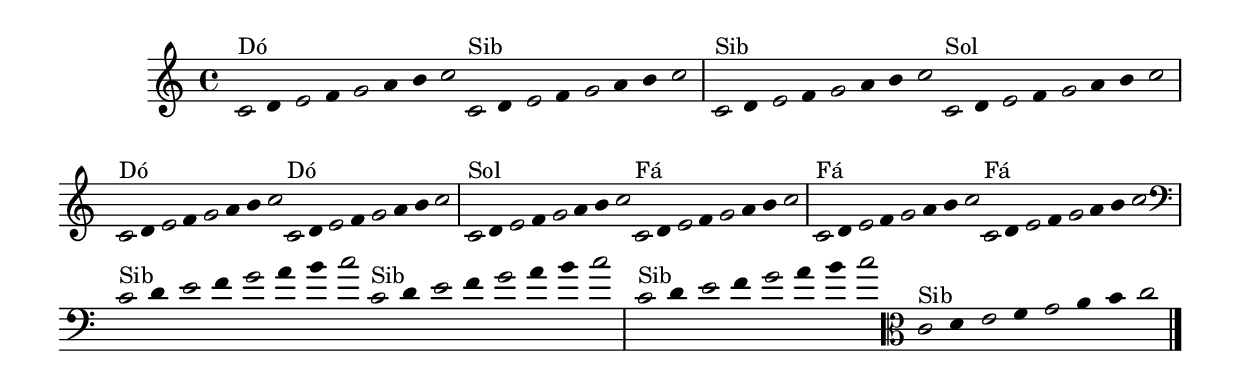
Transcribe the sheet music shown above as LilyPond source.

\version "2.16.0"

%\header { texidoc="1 - Improvisando e Imitando com o Fa - Instrumentos em si bemol"}

\relative c' {

  \override Staff.TimeSignature #'style = #'()
  \time 4/4 
  \override Score.BarNumber #'transparent = ##t
                                %\override Score.RehearsalMark #'font-family = #'roman
  \override Score.RehearsalMark #'font-size = #-2
  \override Stem #'transparent = ##t
  \override Beam #'transparent = ##t

                                % CLARINETE

  \tag #'cl {


    \once \override Voice.NoteHead #'stencil = #ly:text-interface::print
    \once \override Voice.NoteHead #'text = #(make-musicglyph-markup "noteheads.s1")

    c16^\markup{Dó}
    d

    \once \override Voice.NoteHead #'stencil = #ly:text-interface::print
    \once \override Voice.NoteHead #'text = #(make-musicglyph-markup "noteheads.s1")

    e
    f

    \once \override Voice.NoteHead #'stencil = #ly:text-interface::print
    \once \override Voice.NoteHead #'text = #(make-musicglyph-markup "noteheads.s1")

    g
    a
    b

    \once \override Voice.NoteHead #'stencil = #ly:text-interface::print
    \once \override Voice.NoteHead #'text = #(make-musicglyph-markup "noteheads.s1")

    c

  }

                                % FLAUTA

  \tag #'fl {

    
    \once \override Voice.NoteHead #'stencil = #ly:text-interface::print
    \once \override Voice.NoteHead #'text = #(make-musicglyph-markup "noteheads.s1")

    c,16^\markup{Sib}
    d

    \once \override Voice.NoteHead #'stencil = #ly:text-interface::print
    \once \override Voice.NoteHead #'text = #(make-musicglyph-markup "noteheads.s1")

    e
    f

    \once \override Voice.NoteHead #'stencil = #ly:text-interface::print
    \once \override Voice.NoteHead #'text = #(make-musicglyph-markup "noteheads.s1")

    g
    a
    b

    \once \override Voice.NoteHead #'stencil = #ly:text-interface::print
    \once \override Voice.NoteHead #'text = #(make-musicglyph-markup "noteheads.s1")

    c

  }


                                % OBOÉ

  \tag #'ob {

    
    \once \override Voice.NoteHead #'stencil = #ly:text-interface::print
    \once \override Voice.NoteHead #'text = #(make-musicglyph-markup "noteheads.s1")

    c,16^\markup{Sib}
    d

    \once \override Voice.NoteHead #'stencil = #ly:text-interface::print
    \once \override Voice.NoteHead #'text = #(make-musicglyph-markup "noteheads.s1")

    e
    f

    \once \override Voice.NoteHead #'stencil = #ly:text-interface::print
    \once \override Voice.NoteHead #'text = #(make-musicglyph-markup "noteheads.s1")

    g
    a
    b

    \once \override Voice.NoteHead #'stencil = #ly:text-interface::print
    \once \override Voice.NoteHead #'text = #(make-musicglyph-markup "noteheads.s1")

    c

  }


                                % SAX ALTO

  \tag #'saxa {

    
    \once \override Voice.NoteHead #'stencil = #ly:text-interface::print
    \once \override Voice.NoteHead #'text = #(make-musicglyph-markup "noteheads.s1")

    c,16^\markup{Sol}
    d

    \once \override Voice.NoteHead #'stencil = #ly:text-interface::print
    \once \override Voice.NoteHead #'text = #(make-musicglyph-markup "noteheads.s1")

    e
    f

    \once \override Voice.NoteHead #'stencil = #ly:text-interface::print
    \once \override Voice.NoteHead #'text = #(make-musicglyph-markup "noteheads.s1")

    g
    a
    b

    \once \override Voice.NoteHead #'stencil = #ly:text-interface::print
    \once \override Voice.NoteHead #'text = #(make-musicglyph-markup "noteheads.s1")

    c

  }


                                % SAX TENOR

  \tag #'saxt {

    
    \once \override Voice.NoteHead #'stencil = #ly:text-interface::print
    \once \override Voice.NoteHead #'text = #(make-musicglyph-markup "noteheads.s1")

    c,16^\markup{Dó}
    d

    \once \override Voice.NoteHead #'stencil = #ly:text-interface::print
    \once \override Voice.NoteHead #'text = #(make-musicglyph-markup "noteheads.s1")

    e
    f

    \once \override Voice.NoteHead #'stencil = #ly:text-interface::print
    \once \override Voice.NoteHead #'text = #(make-musicglyph-markup "noteheads.s1")

    g
    a
    b

    \once \override Voice.NoteHead #'stencil = #ly:text-interface::print
    \once \override Voice.NoteHead #'text = #(make-musicglyph-markup "noteheads.s1")

    c

  }


                                % TROMPETE

  \tag #'tpt {

    
    \once \override Voice.NoteHead #'stencil = #ly:text-interface::print
    \once \override Voice.NoteHead #'text = #(make-musicglyph-markup "noteheads.s1")

    c,16^\markup{Dó}
    d

    \once \override Voice.NoteHead #'stencil = #ly:text-interface::print
    \once \override Voice.NoteHead #'text = #(make-musicglyph-markup "noteheads.s1")

    e
    f

    \once \override Voice.NoteHead #'stencil = #ly:text-interface::print
    \once \override Voice.NoteHead #'text = #(make-musicglyph-markup "noteheads.s1")

    g
    a
    b

    \once \override Voice.NoteHead #'stencil = #ly:text-interface::print
    \once \override Voice.NoteHead #'text = #(make-musicglyph-markup "noteheads.s1")

    c

  }


                                % SAX GENES

  \tag #'saxg {

    
    \once \override Voice.NoteHead #'stencil = #ly:text-interface::print
    \once \override Voice.NoteHead #'text = #(make-musicglyph-markup "noteheads.s1")

    c,16^\markup{Sol}
    d

    \once \override Voice.NoteHead #'stencil = #ly:text-interface::print
    \once \override Voice.NoteHead #'text = #(make-musicglyph-markup "noteheads.s1")

    e
    f

    \once \override Voice.NoteHead #'stencil = #ly:text-interface::print
    \once \override Voice.NoteHead #'text = #(make-musicglyph-markup "noteheads.s1")

    g
    a
    b

    \once \override Voice.NoteHead #'stencil = #ly:text-interface::print
    \once \override Voice.NoteHead #'text = #(make-musicglyph-markup "noteheads.s1")

    c

  }


                                % TROMPA

  \tag #'tpa {

    
    \once \override Voice.NoteHead #'stencil = #ly:text-interface::print
    \once \override Voice.NoteHead #'text = #(make-musicglyph-markup "noteheads.s1")

    c,16^\markup{Fá}
    d

    \once \override Voice.NoteHead #'stencil = #ly:text-interface::print
    \once \override Voice.NoteHead #'text = #(make-musicglyph-markup "noteheads.s1")

    e
    f

    \once \override Voice.NoteHead #'stencil = #ly:text-interface::print
    \once \override Voice.NoteHead #'text = #(make-musicglyph-markup "noteheads.s1")

    g
    a
    b

    \once \override Voice.NoteHead #'stencil = #ly:text-interface::print
    \once \override Voice.NoteHead #'text = #(make-musicglyph-markup "noteheads.s1")

    c

  }

                                % TROMPA OP AGUDO

  \tag #'tpaopag {
    
    \once \override Voice.NoteHead #'stencil = #ly:text-interface::print
    \once \override Voice.NoteHead #'text = #(make-musicglyph-markup "noteheads.s1")

    c,16^\markup{Fá}
    d

    \once \override Voice.NoteHead #'stencil = #ly:text-interface::print
    \once \override Voice.NoteHead #'text = #(make-musicglyph-markup "noteheads.s1")

    e
    f

    \once \override Voice.NoteHead #'stencil = #ly:text-interface::print
    \once \override Voice.NoteHead #'text = #(make-musicglyph-markup "noteheads.s1")

    g
    a
    b

    \once \override Voice.NoteHead #'stencil = #ly:text-interface::print
    \once \override Voice.NoteHead #'text = #(make-musicglyph-markup "noteheads.s1")

    c

  }

                                % TROMPA OP

  \tag #'tpaop {
    
    \once \override Voice.NoteHead #'stencil = #ly:text-interface::print
    \once \override Voice.NoteHead #'text = #(make-musicglyph-markup "noteheads.s1")

    c,16^\markup{Fá}
    d

    \once \override Voice.NoteHead #'stencil = #ly:text-interface::print
    \once \override Voice.NoteHead #'text = #(make-musicglyph-markup "noteheads.s1")

    e
    f

    \once \override Voice.NoteHead #'stencil = #ly:text-interface::print
    \once \override Voice.NoteHead #'text = #(make-musicglyph-markup "noteheads.s1")

    g
    a
    b

    \once \override Voice.NoteHead #'stencil = #ly:text-interface::print
    \once \override Voice.NoteHead #'text = #(make-musicglyph-markup "noteheads.s1")

    c

  }

                                % TROMBONE

  \tag #'tbn {

    \clef bass

    
    \once \override Voice.NoteHead #'stencil = #ly:text-interface::print
    \once \override Voice.NoteHead #'text = #(make-musicglyph-markup "noteheads.s1")

    c,16^\markup{Sib}
    d

    \once \override Voice.NoteHead #'stencil = #ly:text-interface::print
    \once \override Voice.NoteHead #'text = #(make-musicglyph-markup "noteheads.s1")

    e
    f

    \once \override Voice.NoteHead #'stencil = #ly:text-interface::print
    \once \override Voice.NoteHead #'text = #(make-musicglyph-markup "noteheads.s1")

    g
    a
    b

    \once \override Voice.NoteHead #'stencil = #ly:text-interface::print
    \once \override Voice.NoteHead #'text = #(make-musicglyph-markup "noteheads.s1")

    c

  }

                                % TUBA MIB

  \tag #'tbamib {

    \clef bass
    
    \once \override Voice.NoteHead #'stencil = #ly:text-interface::print
    \once \override Voice.NoteHead #'text = #(make-musicglyph-markup "noteheads.s1")

    c,16^\markup{Sib}
    d

    \once \override Voice.NoteHead #'stencil = #ly:text-interface::print
    \once \override Voice.NoteHead #'text = #(make-musicglyph-markup "noteheads.s1")

    e
    f

    \once \override Voice.NoteHead #'stencil = #ly:text-interface::print
    \once \override Voice.NoteHead #'text = #(make-musicglyph-markup "noteheads.s1")

    g
    a
    b

    \once \override Voice.NoteHead #'stencil = #ly:text-interface::print
    \once \override Voice.NoteHead #'text = #(make-musicglyph-markup "noteheads.s1")

    c

  }


                                % TUBA SIB

  \tag #'tbasib {

    \clef bass
    
    \once \override Voice.NoteHead #'stencil = #ly:text-interface::print
    \once \override Voice.NoteHead #'text = #(make-musicglyph-markup "noteheads.s1")

    c,16^\markup{Sib}
    d

    \once \override Voice.NoteHead #'stencil = #ly:text-interface::print
    \once \override Voice.NoteHead #'text = #(make-musicglyph-markup "noteheads.s1")

    e
    f

    \once \override Voice.NoteHead #'stencil = #ly:text-interface::print
    \once \override Voice.NoteHead #'text = #(make-musicglyph-markup "noteheads.s1")

    g
    a
    b

    \once \override Voice.NoteHead #'stencil = #ly:text-interface::print
    \once \override Voice.NoteHead #'text = #(make-musicglyph-markup "noteheads.s1")

    c

  }


                                % VIOLA

  \tag #'vla {
    \clef alto
    
    \once \override Voice.NoteHead #'stencil = #ly:text-interface::print
    \once \override Voice.NoteHead #'text = #(make-musicglyph-markup "noteheads.s1")

    c,16^\markup{Sib}
    d

    \once \override Voice.NoteHead #'stencil = #ly:text-interface::print
    \once \override Voice.NoteHead #'text = #(make-musicglyph-markup "noteheads.s1")

    e
    f

    \once \override Voice.NoteHead #'stencil = #ly:text-interface::print
    \once \override Voice.NoteHead #'text = #(make-musicglyph-markup "noteheads.s1")

    g
    a
    b

    \once \override Voice.NoteHead #'stencil = #ly:text-interface::print
    \once \override Voice.NoteHead #'text = #(make-musicglyph-markup "noteheads.s1")

    c

  }

                                % FINAL DO DOCUMENTO

  \bar "|."
}
